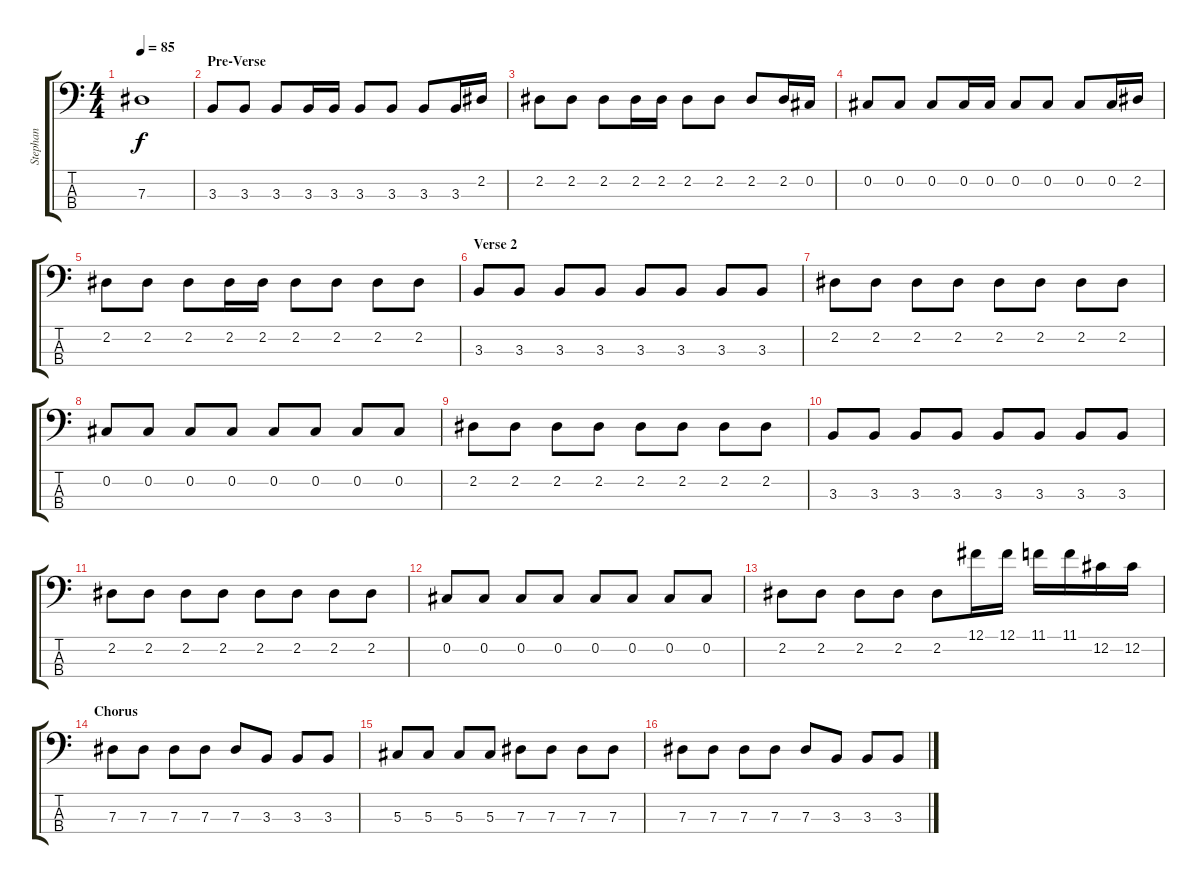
\track ("Stephan" "Stephan") {instrument electricbassfinger}
\staff {score tabs}
\tuning (Gb2 Db2 Ab1 Eb1) {hide}
\ts (4 4)
\tempo 85
\clef f4
\ks c
7.3.1{dy f} |
\section ("" "Pre-Verse")
3.3.8 3.3.8 3.3.8 3.3.16 3.3.16 3.3.8 3.3.8 3.3.8 3.3.16 2.2.16 |
2.2.8 2.2.8 2.2.8 2.2.16 2.2.16 2.2.8 2.2.8 2.2.8 2.2.16 0.2.16 |
0.2.8 0.2.8 0.2.8 0.2.16 0.2.16 0.2.8 0.2.8 0.2.8 0.2.16 2.2.16 |
2.2.8 2.2.8 2.2.8 2.2.16 2.2.16 2.2.8 2.2.8 2.2.8 2.2.8 |
\section ("" "Verse 2")
3.3.8 3.3.8 3.3.8 3.3.8 3.3.8 3.3.8 3.3.8 3.3.8 |
2.2.8 2.2.8 2.2.8 2.2.8 2.2.8 2.2.8 2.2.8 2.2.8 |
0.2.8 0.2.8 0.2.8 0.2.8 0.2.8 0.2.8 0.2.8 0.2.8 |
2.2.8 2.2.8 2.2.8 2.2.8 2.2.8 2.2.8 2.2.8 2.2.8 |
3.3.8 3.3.8 3.3.8 3.3.8 3.3.8 3.3.8 3.3.8 3.3.8 |
2.2.8 2.2.8 2.2.8 2.2.8 2.2.8 2.2.8 2.2.8 2.2.8 |
0.2.8 0.2.8 0.2.8 0.2.8 0.2.8 0.2.8 0.2.8 0.2.8 |
2.2.8 2.2.8 2.2.8 2.2.8 2.2.8 12.1.16 12.1.16 11.1.16 11.1.16 12.2.16 12.2.16 |
\section ("" "Chorus")
7.3.8 7.3.8 7.3.8 7.3.8 7.3.8 3.3.8 3.3.8 3.3.8 |
5.3.8 5.3.8 5.3.8 5.3.8 7.3.8 7.3.8 7.3.8 7.3.8 |
7.3.8 7.3.8 7.3.8 7.3.8 7.3.8 3.3.8 3.3.8 3.3.8
